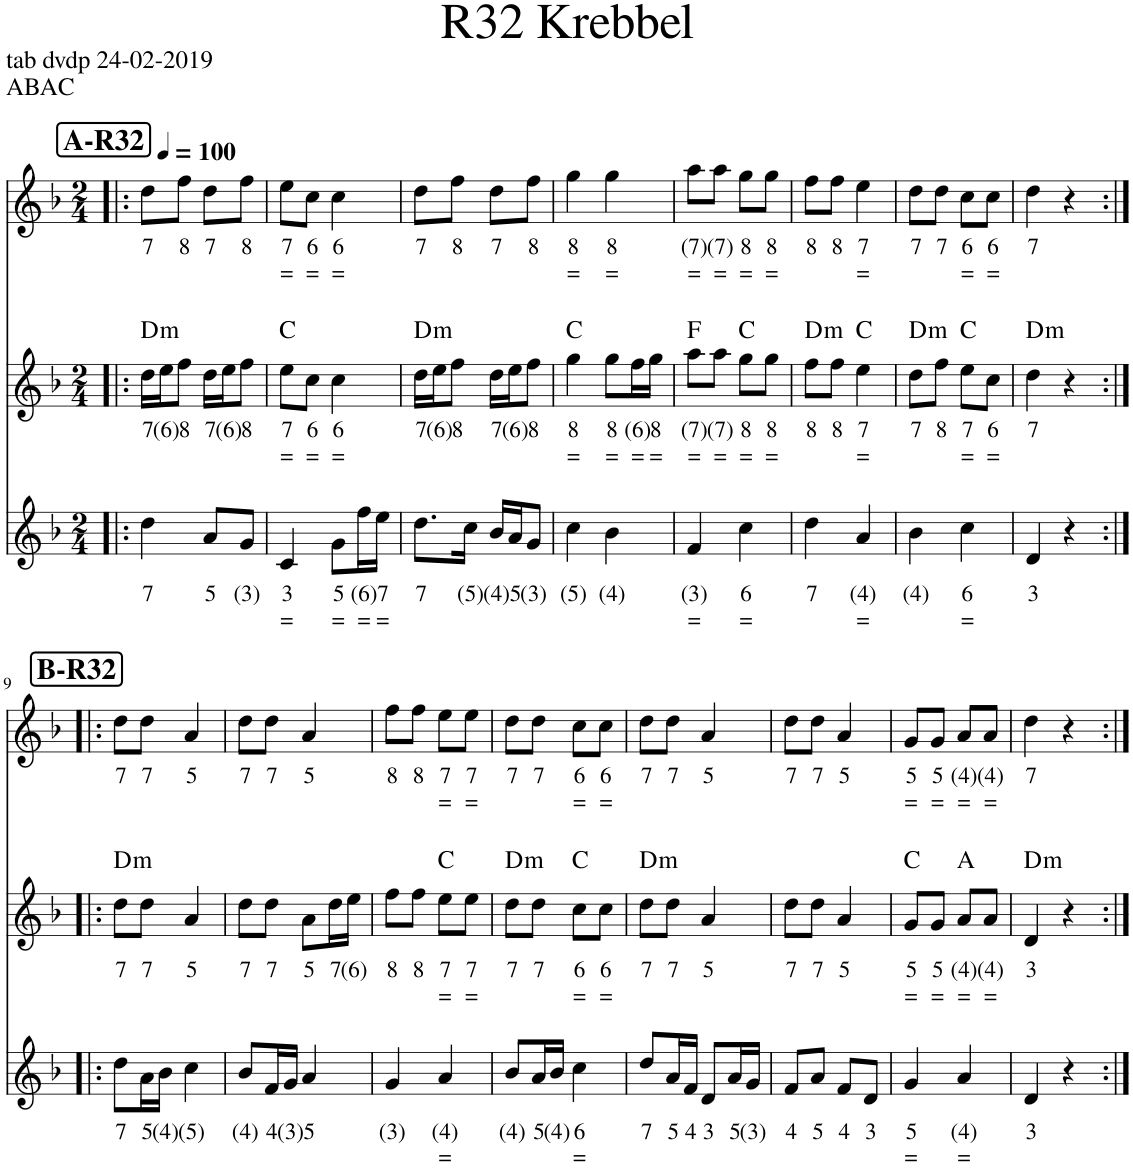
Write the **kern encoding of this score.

**kern	**text	**text	**kern	**text	**text	**harte	**kern	**text	**text
*part3	*part3	*part3	*part2	*part2	*part2	*part2	*part1	*part1	*part1
*staff3	*staff3	*staff3	*staff2	*staff2	*staff2	*	*staff1	*staff1	*staff1
*I"Fagot, Bassoon	*	*	*I"Bandoneon, Flute	*	*	*	*I"Stem	*	*
*clefG2	*	*	*clefG2	*	*	*	*clefG2	*	*
*k[b-]	*	*	*k[b-]	*	*	*	*k[b-]	*	*
*M2/4	*	*	*M2/4	*	*	*	*M2/4	*	*
*MM100	*	*	*MM100	*	*	*	*MM100	*	*
!!LO:REH:place=s1:a:B:cj:fs=14:t=A-R32
=1!|:	=1!|:	=1!|:	=1!|:	=1!|:	=1!|:	=1!|:	=1!|:	=1!|:	=1!|:
!	!LO:LY:b	!	!	!LO:LY:b	!	!LO:H:kt=m	!	!LO:LY:b	!
4dd\	7	.	16dd\LL	7	.	D:min	8dd\L	7	.
!	!	!	!	!LO:LY:b	!	!	!	!	!
.	.	.	16ee\J	(6)	.	.	.	.	.
!	!	!	!	!LO:LY:b	!	!	!	!LO:LY:b	!
.	.	.	8ff\J	8	.	.	8ff\J	8	.
!	!LO:LY:b	!	!	!LO:LY:b	!	!	!	!LO:LY:b	!
8a/L	5	.	16dd\LL	7	.	.	8dd\L	7	.
!	!	!	!	!LO:LY:b	!	!	!	!	!
.	.	.	16ee\J	(6)	.	.	.	.	.
!	!LO:LY:b	!	!	!LO:LY:b	!	!	!	!LO:LY:b	!
8g/J	(3)	.	8ff\J	8	.	.	8ff\J	8	.
=2	=2	=2	=2	=2	=2	=2	=2	=2	=2
!	!LO:LY:b	!LO:LY:b	!	!LO:LY:b	!LO:LY:b	!	!	!LO:LY:b	!LO:LY:b
4c/	3	=	8ee\L	7	=	C:maj	8ee\L	7	=
!	!	!	!	!LO:LY:b	!LO:LY:b	!	!	!LO:LY:b	!LO:LY:b
.	.	.	8cc\J	6	=	.	8cc\J	6	=
!	!LO:LY:b	!LO:LY:b	!	!LO:LY:b	!LO:LY:b	!	!	!LO:LY:b	!LO:LY:b
8g\L	5	=	4cc\	6	=	.	4cc\	6	=
!	!LO:LY:b	!LO:LY:b	!	!	!	!	!	!	!
16ff\L	(6)	=	.	.	.	.	.	.	.
!	!LO:LY:b	!LO:LY:b	!	!	!	!	!	!	!
16ee\JJ	7	=	.	.	.	.	.	.	.
=3	=3	=3	=3	=3	=3	=3	=3	=3	=3
!	!LO:LY:b	!	!	!LO:LY:b	!	!LO:H:kt=m	!	!LO:LY:b	!
8.dd\L	7	.	16dd\LL	7	.	D:min	8dd\L	7	.
!	!	!	!	!LO:LY:b	!	!	!	!	!
.	.	.	16ee\J	(6)	.	.	.	.	.
!	!	!	!	!LO:LY:b	!	!	!	!LO:LY:b	!
.	.	.	8ff\J	8	.	.	8ff\J	8	.
!	!LO:LY:b	!	!	!	!	!	!	!	!
16cc\Jk	(5)	.	.	.	.	.	.	.	.
!	!LO:LY:b	!	!	!LO:LY:b	!	!	!	!LO:LY:b	!
16b-/LL	(4)	.	16dd\LL	7	.	.	8dd\L	7	.
!	!LO:LY:b	!	!	!LO:LY:b	!	!	!	!	!
16a/J	5	.	16ee\J	(6)	.	.	.	.	.
!	!LO:LY:b	!	!	!LO:LY:b	!	!	!	!LO:LY:b	!
8g/J	(3)	.	8ff\J	8	.	.	8ff\J	8	.
=4	=4	=4	=4	=4	=4	=4	=4	=4	=4
!	!LO:LY:b	!	!	!LO:LY:b	!LO:LY:b	!	!	!LO:LY:b	!LO:LY:b
4cc\	(5)	.	4gg\	8	=	C:maj	4gg\	8	=
!	!LO:LY:b	!	!	!LO:LY:b	!LO:LY:b	!	!	!LO:LY:b	!LO:LY:b
4b-\	(4)	.	8gg\L	8	=	.	4gg\	8	=
!	!	!	!	!LO:LY:b	!LO:LY:b	!	!	!	!
.	.	.	16ff\L	(6)	=	.	.	.	.
!	!	!	!	!LO:LY:b	!LO:LY:b	!	!	!	!
.	.	.	16gg\JJ	8	=	.	.	.	.
=5	=5	=5	=5	=5	=5	=5	=5	=5	=5
!	!LO:LY:b	!LO:LY:b	!	!LO:LY:b	!LO:LY:b	!	!	!LO:LY:b	!LO:LY:b
4f/	(3)	=	8aa\L	(7)	=	F:maj	8aa\L	(7)	=
!	!	!	!	!LO:LY:b	!LO:LY:b	!	!	!LO:LY:b	!LO:LY:b
.	.	.	8aa\J	(7)	=	.	8aa\J	(7)	=
!	!LO:LY:b	!LO:LY:b	!	!LO:LY:b	!LO:LY:b	!	!	!LO:LY:b	!LO:LY:b
4cc\	6	=	8gg\L	8	=	C:maj	8gg\L	8	=
!	!	!	!	!LO:LY:b	!LO:LY:b	!	!	!LO:LY:b	!LO:LY:b
.	.	.	8gg\J	8	=	.	8gg\J	8	=
=6	=6	=6	=6	=6	=6	=6	=6	=6	=6
!	!LO:LY:b	!	!	!LO:LY:b	!	!LO:H:kt=m	!	!LO:LY:b	!
4dd\	7	.	8ff\L	8	.	D:min	8ff\L	8	.
!	!	!	!	!LO:LY:b	!	!	!	!LO:LY:b	!
.	.	.	8ff\J	8	.	.	8ff\J	8	.
!	!LO:LY:b	!LO:LY:b	!	!LO:LY:b	!LO:LY:b	!	!	!LO:LY:b	!LO:LY:b
4a/	(4)	=	4ee\	7	=	C:maj	4ee\	7	=
=7	=7	=7	=7	=7	=7	=7	=7	=7	=7
!	!LO:LY:b	!	!	!LO:LY:b	!	!LO:H:kt=m	!	!LO:LY:b	!
4b-\	(4)	.	8dd\L	7	.	D:min	8dd\L	7	.
!	!	!	!	!LO:LY:b	!	!	!	!LO:LY:b	!
.	.	.	8ff\J	8	.	.	8dd\J	7	.
!	!LO:LY:b	!LO:LY:b	!	!LO:LY:b	!LO:LY:b	!	!	!LO:LY:b	!LO:LY:b
4cc\	6	=	8ee\L	7	=	C:maj	8cc\L	6	=
!	!	!	!	!LO:LY:b	!LO:LY:b	!	!	!LO:LY:b	!LO:LY:b
.	.	.	8cc\J	6	=	.	8cc\J	6	=
=8	=8	=8	=8	=8	=8	=8	=8	=8	=8
!	!LO:LY:b	!	!	!LO:LY:b	!	!LO:H:kt=m	!	!LO:LY:b	!
4d/	3	.	4dd\	7	.	D:min	4dd\	7	.
4r	.	.	4r	.	.	.	4r	.	.
!!LO:LB:g=z
!!LO:REH:place=s1:a:B:cj:fs=14:t=B-R32
=9:|!|:	=9:|!|:	=9:|!|:	=9:|!|:	=9:|!|:	=9:|!|:	=9:|!|:	=9:|!|:	=9:|!|:	=9:|!|:
!	!LO:LY:b	!	!	!LO:LY:b	!	!LO:H:kt=m	!	!LO:LY:b	!
8dd\L	7	.	8dd\L	7	.	D:min	8dd\L	7	.
!	!LO:LY:b	!	!	!LO:LY:b	!	!	!	!LO:LY:b	!
16a\L	5	.	8dd\J	7	.	.	8dd\J	7	.
!	!LO:LY:b	!	!	!	!	!	!	!	!
16b-\JJ	(4)	.	.	.	.	.	.	.	.
!	!LO:LY:b	!	!	!LO:LY:b	!	!	!	!LO:LY:b	!
4cc\	(5)	.	4a/	5	.	.	4a/	5	.
=10	=10	=10	=10	=10	=10	=10	=10	=10	=10
!	!LO:LY:b	!	!	!LO:LY:b	!	!	!	!LO:LY:b	!
8b-/L	(4)	.	8dd\L	7	.	.	8dd\L	7	.
!	!LO:LY:b	!	!	!LO:LY:b	!	!	!	!LO:LY:b	!
16f/L	4	.	8dd\J	7	.	.	8dd\J	7	.
!	!LO:LY:b	!	!	!	!	!	!	!	!
16g/JJ	(3)	.	.	.	.	.	.	.	.
!	!LO:LY:b	!	!	!LO:LY:b	!	!	!	!LO:LY:b	!
4a/	5	.	8a\L	5	.	.	4a/	5	.
!	!	!	!	!LO:LY:b	!	!	!	!	!
.	.	.	16dd\L	7	.	.	.	.	.
!	!	!	!	!LO:LY:b	!	!	!	!	!
.	.	.	16ee\JJ	(6)	.	.	.	.	.
=11	=11	=11	=11	=11	=11	=11	=11	=11	=11
!	!LO:LY:b	!	!	!LO:LY:b	!	!	!	!LO:LY:b	!
4g/	(3)	.	8ff\L	8	.	.	8ff\L	8	.
!	!	!	!	!LO:LY:b	!	!	!	!LO:LY:b	!
.	.	.	8ff\J	8	.	.	8ff\J	8	.
!	!LO:LY:b	!LO:LY:b	!	!LO:LY:b	!LO:LY:b	!	!	!LO:LY:b	!LO:LY:b
4a/	(4)	=	8ee\L	7	=	C:maj	8ee\L	7	=
!	!	!	!	!LO:LY:b	!LO:LY:b	!	!	!LO:LY:b	!LO:LY:b
.	.	.	8ee\J	7	=	.	8ee\J	7	=
=12	=12	=12	=12	=12	=12	=12	=12	=12	=12
!	!LO:LY:b	!	!	!LO:LY:b	!	!LO:H:kt=m	!	!LO:LY:b	!
8b-/L	(4)	.	8dd\L	7	.	D:min	8dd\L	7	.
!	!LO:LY:b	!	!	!LO:LY:b	!	!	!	!LO:LY:b	!
16a/L	5	.	8dd\J	7	.	.	8dd\J	7	.
!	!LO:LY:b	!	!	!	!	!	!	!	!
16b-/JJ	(4)	.	.	.	.	.	.	.	.
!	!LO:LY:b	!LO:LY:b	!	!LO:LY:b	!LO:LY:b	!	!	!LO:LY:b	!LO:LY:b
4cc\	6	=	8cc\L	6	=	C:maj	8cc\L	6	=
!	!	!	!	!LO:LY:b	!LO:LY:b	!	!	!LO:LY:b	!LO:LY:b
.	.	.	8cc\J	6	=	.	8cc\J	6	=
=13	=13	=13	=13	=13	=13	=13	=13	=13	=13
!	!LO:LY:b	!	!	!LO:LY:b	!	!LO:H:kt=m	!	!LO:LY:b	!
8dd/L	7	.	8dd\L	7	.	D:min	8dd\L	7	.
!	!LO:LY:b	!	!	!LO:LY:b	!	!	!	!LO:LY:b	!
16a/L	5	.	8dd\J	7	.	.	8dd\J	7	.
!	!LO:LY:b	!	!	!	!	!	!	!	!
16f/JJ	4	.	.	.	.	.	.	.	.
!	!LO:LY:b	!	!	!LO:LY:b	!	!	!	!LO:LY:b	!
8d/L	3	.	4a/	5	.	.	4a/	5	.
!	!LO:LY:b	!	!	!	!	!	!	!	!
16a/L	5	.	.	.	.	.	.	.	.
!	!LO:LY:b	!	!	!	!	!	!	!	!
16g/JJ	(3)	.	.	.	.	.	.	.	.
=14	=14	=14	=14	=14	=14	=14	=14	=14	=14
!	!LO:LY:b	!	!	!LO:LY:b	!	!	!	!LO:LY:b	!
8f/L	4	.	8dd\L	7	.	.	8dd\L	7	.
!	!LO:LY:b	!	!	!LO:LY:b	!	!	!	!LO:LY:b	!
8a/J	5	.	8dd\J	7	.	.	8dd\J	7	.
!	!LO:LY:b	!	!	!LO:LY:b	!	!	!	!LO:LY:b	!
8f/L	4	.	4a/	5	.	.	4a/	5	.
!	!LO:LY:b	!	!	!	!	!	!	!	!
8d/J	3	.	.	.	.	.	.	.	.
=15	=15	=15	=15	=15	=15	=15	=15	=15	=15
!	!LO:LY:b	!LO:LY:b	!	!LO:LY:b	!LO:LY:b	!	!	!LO:LY:b	!LO:LY:b
4g/	5	=	8g/L	5	=	C:maj	8g/L	5	=
!	!	!	!	!LO:LY:b	!LO:LY:b	!	!	!LO:LY:b	!LO:LY:b
.	.	.	8g/J	5	=	.	8g/J	5	=
!	!LO:LY:b	!LO:LY:b	!	!LO:LY:b	!LO:LY:b	!	!	!LO:LY:b	!LO:LY:b
4a/	(4)	=	8a/L	(4)	=	A:maj	8a/L	(4)	=
!	!	!	!	!LO:LY:b	!LO:LY:b	!	!	!LO:LY:b	!LO:LY:b
.	.	.	8a/J	(4)	=	.	8a/J	(4)	=
=16	=16	=16	=16	=16	=16	=16	=16	=16	=16
!	!LO:LY:b	!	!	!LO:LY:b	!	!LO:H:kt=m	!	!LO:LY:b	!
4d/	3	.	4d/	3	.	D:min	4dd\	7	.
4r	.	.	4r	.	.	.	4r	.	.
=:|!	=:|!	=:|!	=:|!	=:|!	=:|!	=:|!	=:|!	=:|!	=:|!
*-	*-	*-	*-	*-	*-	*-	*-	*-	*-
